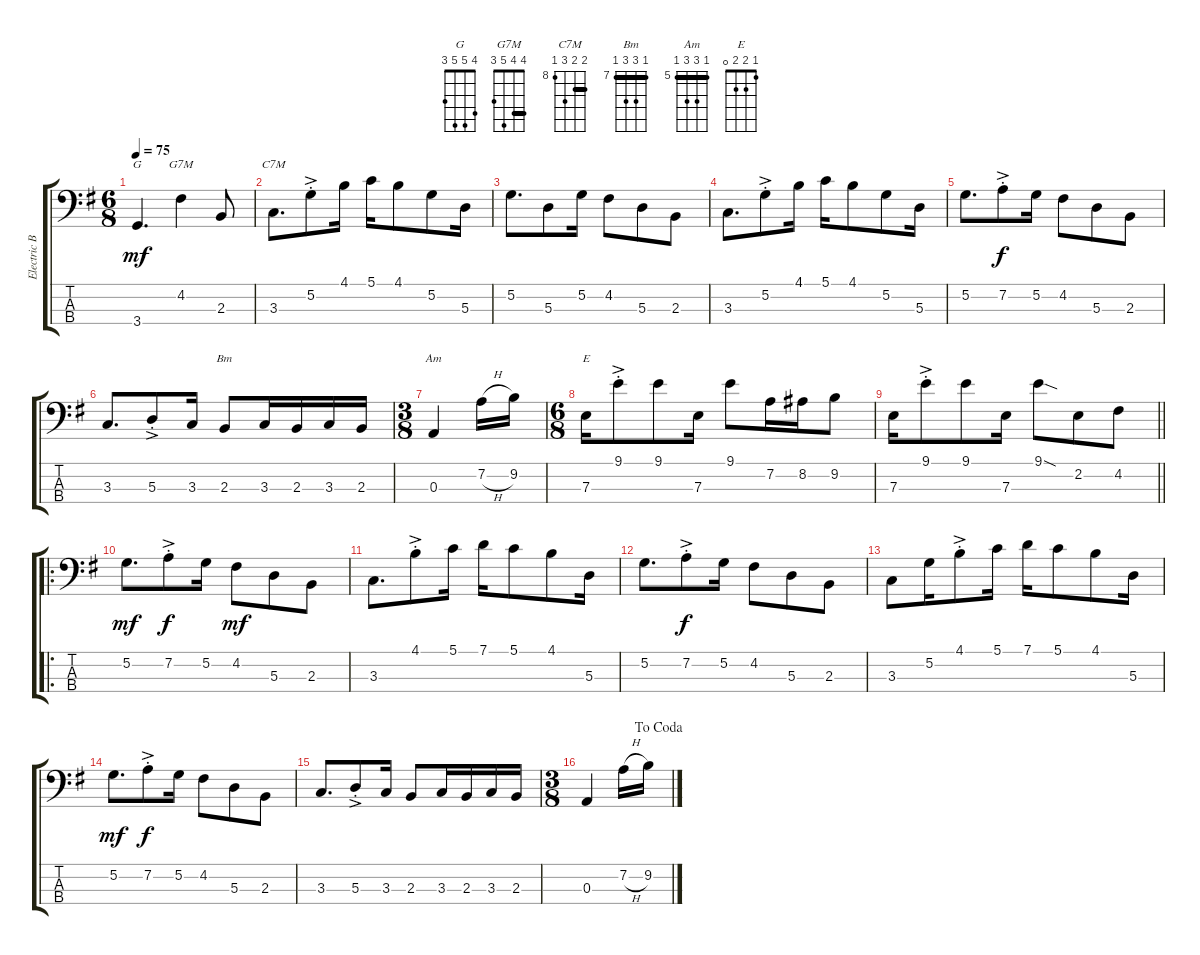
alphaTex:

\track ("Electric Bass" "Electric B") {instrument electricbassfinger}
\staff {score tabs}
\tuning (G2 D2 A1 E1) {hide}
\chord ("G" 4 5 5 3)
\chord ("G7M" 4 4 5 3) {barre 4}
\chord ("C7M" 9 9 10 8) {firstfret 8 barre 9}
\chord ("Bm" 7 9 9 7) {firstfret 7 barre 7}
\chord ("Am" 5 7 7 5) {firstfret 5 barre 5}
\chord ("E" 1 2 2 0)
\ts (6 8)
\tempo 75
\clef f4
\ks g
3.4.4{d ch "G" dy mf instrument electricbassfinger} 4.2.4{ch "G7M"} 2.3.8 |
3.3.8{d ch "C7M"} 5.2{ac st}.8 4.1.16 5.1.16 4.1.8 5.2.8 5.3.16 |
5.2.8{d} 5.3.8 5.2.16 4.2.8 5.3.8 2.3.8 |
3.3.8{d} 5.2{ac st}.8 4.1.16 5.1.16 4.1.8 5.2.8 5.3.16 |
5.2.8{d} 7.2{ac st}.8{dy f} 5.2.16 4.2.8 5.3.8 2.3.8 |
3.3.8{d} 5.3{ac st}.8 3.3.16 2.3.8{ch "Bm"} 3.3.16 2.3.16 3.3.16 2.3.16 |
\ts (3 8)
0.3.4{ch "Am"} 7.2{h}.16 9.2.16 |
\ts (6 8)
7.3.16{ch "E"} 9.1{ac st}.8 9.1.8 7.3.16 9.1.8 7.2.16 8.2.16 9.2.8 |
\barLineRight lightlight
7.3.16 9.1{ac st}.8 9.1.8 7.3.16 9.1{sod}.8 2.2.8 4.2.8 |
\ro
5.2.8{d dy mf} 7.2{ac st}.8{dy f} 5.2.16 4.2.8{dy mf} 5.3.8 2.3.8 |
3.3.8{d} 4.1{ac st}.8 5.1.16 7.1.16 5.1.8 4.1.8 5.3.16 |
5.2.8{d} 7.2{ac st}.8{dy f} 5.2.16 4.2.8 5.3.8 2.3.8 |
3.3.8 5.2.16 4.1{ac st}.8 5.1.16 7.1.16 5.1.8 4.1.8 5.3.16 |
5.2.8{d dy mf} 7.2{ac st}.8{dy f} 5.2.16 4.2.8 5.3.8 2.3.8 |
3.3.8{d} 5.3{ac st}.8 3.3.16 2.3.8 3.3.16 2.3.16 3.3.16 2.3.16 |
\ts (3 8)
\jump dacoda
0.3.4 7.2{h}.16 9.2.16
